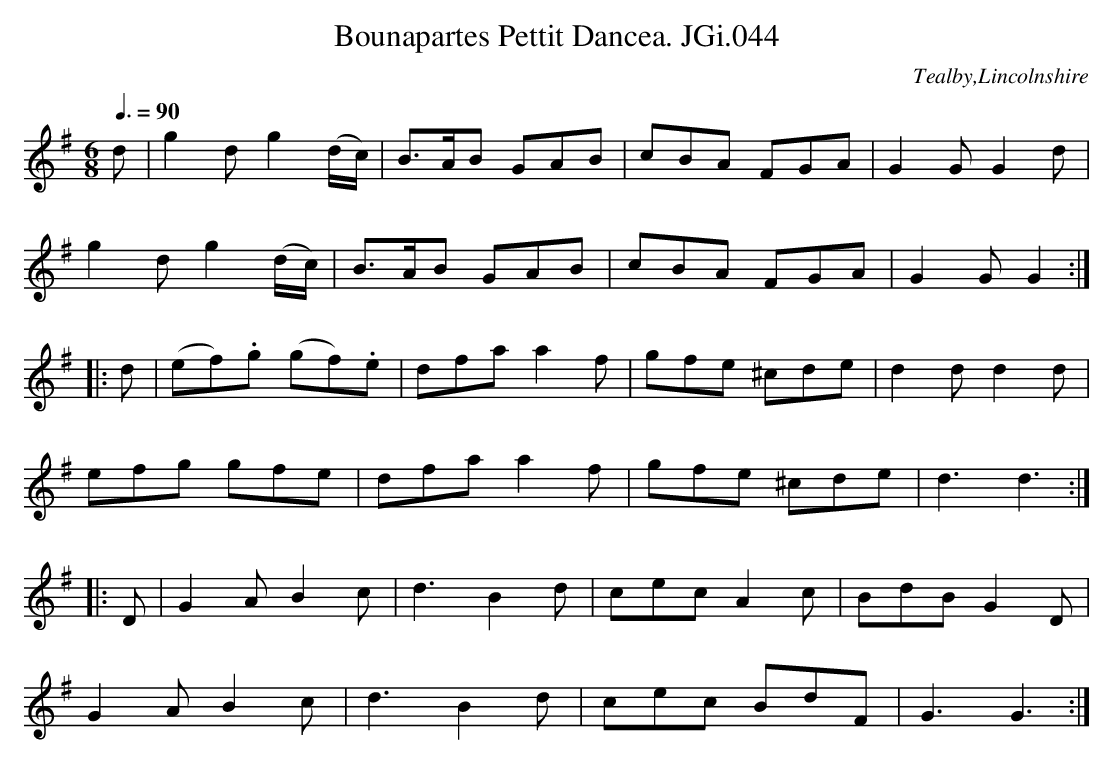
X:1
T:Bounapartes Pettit Dancea. JGi.044
L:1/8
M:6/8
O:Tealby,Lincolnshire
Q:3/8=90
K:G
d|g2dg2(d/2c/2)|B>AB GAB|cBA FGA|G2GG2d|
g2dg2(d/2c/2)|B>AB GAB|cBA FGA|G2GG2:|
|:d|(ef).g (gf).e|dfa a2f|gfe ^cde|d2dd2d|
efg gfe|dfa a2f|gfe ^cde|d3d3:|
|:D|G2AB2c|d3B2d|cecA2c|BdBG2D|
G2AB2c|d3B2d|cec BdF|G3G3:|
